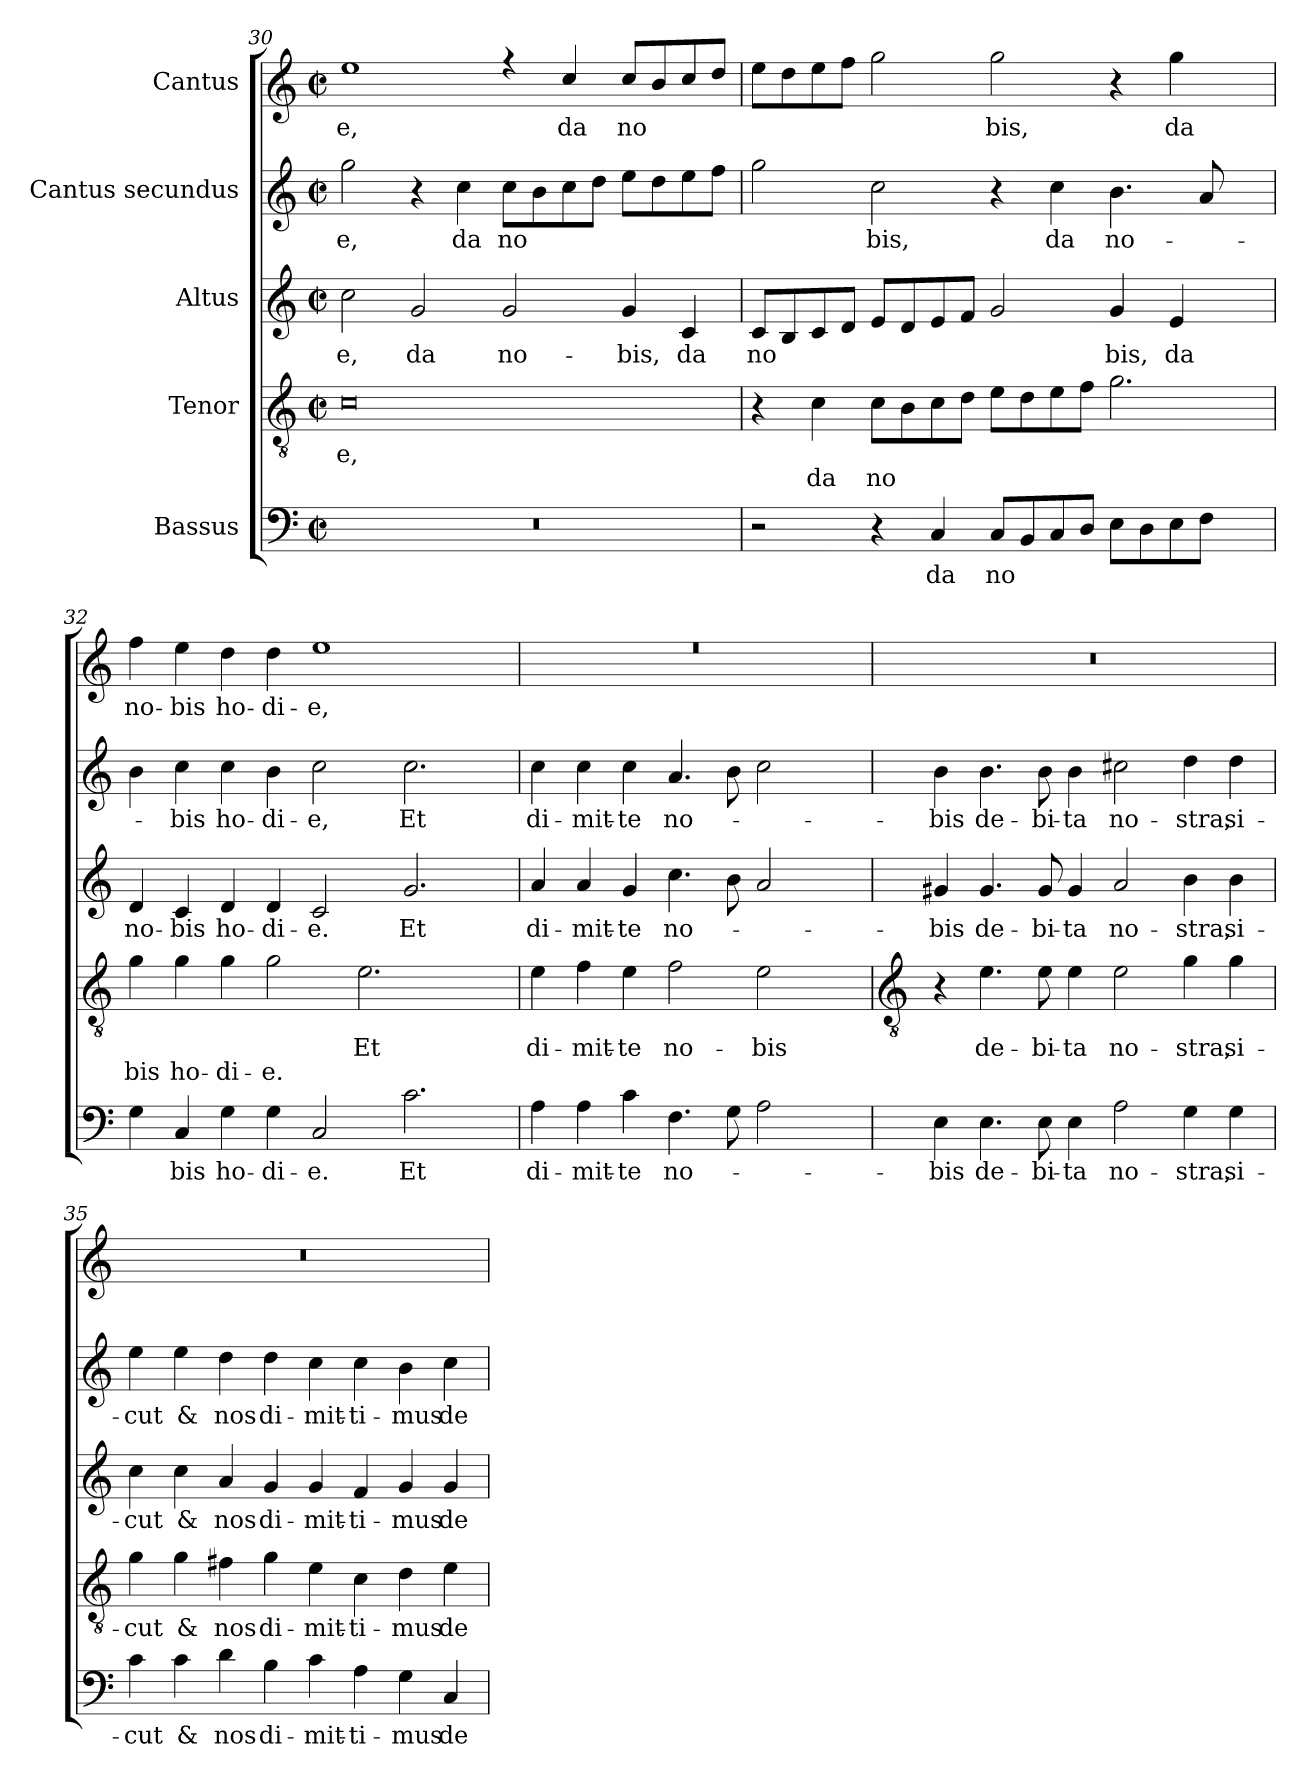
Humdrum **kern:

**kern	**text	**kern	**text	**text	**kern	**text	**kern	**text	**kern	**text
*part5	*part5	*part4	*part4	*part4	*part3	*part3	*part2	*part2	*part1	*part1
*staff5	*staff5	*staff4	*staff4	*staff4	*staff3	*staff3	*staff2	*staff2	*staff1	*staff1
*I"Bassus	*	*I"Tenor	*	*	*I"Altus	*	*I"Cantus secundus	*	*I"Cantus	*
*clefF4	*	*clefGv2	*	*	*clefG2	*	*clefG2	*	*clefG2	*
*k[]	*	*k[]	*	*	*k[]	*	*k[]	*	*k[]	*
*C:	*	*C:	*	*	*C:	*	*C:	*	*C:	*
*M4/2	*	*M4/2	*	*	*M4/2	*	*M4/2	*	*M4/2	*
*met(c|)	*	*met(c|)	*	*	*met(c|)	*	*met(c|)	*	*met(c|)	*
=30	=30	=30	=30	=30	=30	=30	=30	=30	=30	=30
!	!	!	!LO:LY:b	!	!	!LO:LY:b	!	!LO:LY:b	!	!LO:LY:b
*	*	*	*	*	*	*	*	*	*^	*
0r	.	0c	-e,	.	2cc	-e,	2gg	-e,	1ee	0ryy	-e,
!	!	!	!	!	!	!LO:LY:b	!	!	!	!	!
.	.	.	.	.	2g	da	4r	.	.	.	.
!	!	!	!	!	!	!	!	!LO:LY:b	!	!	!
.	.	.	.	.	.	.	4cc	da	.	.	.
!	!	!	!	!	!	!LO:LY:b	!	!LO:LY:b	!	!	!
.	.	.	.	.	2g	no-	8ccL	no	4r	.	.
.	.	.	.	.	.	.	8b	.	.	.	.
!	!	!	!	!	!	!	!	!	!	!	!LO:LY:b
.	.	.	.	.	.	.	8cc	.	4cc	.	da
.	.	.	.	.	.	.	8ddJ	.	.	.	.
!	!	!	!	!	!	!LO:LY:b	!	!	!	!	!LO:LY:b
.	.	.	.	.	4g	-bis,	8eeL	.	8ccL	.	no
.	.	.	.	.	.	.	8dd	.	8b	.	.
!	!	!	!	!	!	!LO:LY:b	!	!	!	!	!
.	.	.	.	.	4c	da	8ee	.	8cc	.	.
.	.	.	.	.	.	.	8ffJ	.	8ddJ	.	.
=31	=31	=31	=31	=31	=31	=31	=31	=31	=31	=31	=31
!	!	!	!	!	!	!LO:LY:b	!	!	!	!	!
2r	.	4r	.	.	8cL	no	2gg	.	8eeL	0ryy	.
.	.	.	.	.	8B	.	.	.	8dd	.	.
!	!	!	!	!LO:LY:b	!	!	!	!	!	!	!
.	.	4c	.	da	8c	.	.	.	8ee	.	.
.	.	.	.	.	8dJ	.	.	.	8ffJ	.	.
!	!	!	!	!LO:LY:b	!	!	!	!LO:LY:b	!	!	!
4r	.	8cL	.	no	8eL	.	2cc	bis,	2gg	.	.
.	.	8B	.	.	8d	.	.	.	.	.	.
!	!LO:LY:b	!	!	!	!	!	!	!	!	!	!
4C	da	8c	.	.	8e	.	.	.	.	.	.
.	.	8dJ	.	.	8fJ	.	.	.	.	.	.
!	!LO:LY:b	!	!	!	!	!	!	!	!	!	!LO:LY:b
8CL	no	8eL	.	.	2g	.	4r	.	2gg	.	bis,
8BB	.	8d	.	.	.	.	.	.	.	.	.
!	!	!	!	!	!	!	!	!LO:LY:b	!	!	!
8C	.	8e	.	.	.	.	4cc	da	.	.	.
8DJ	.	8fJ	.	.	.	.	.	.	.	.	.
!	!	!	!	!	!	!LO:LY:b	!	!LO:LY:b	!	!	!
8EL	.	2.g	.	.	4g	bis,	4.b	no-	4r	.	.
8D	.	.	.	.	.	.	.	.	.	.	.
!	!	!	!	!	!	!LO:LY:b	!	!	!	!	!LO:LY:b
8E	.	.	.	.	4e	da	.	.	4gg	.	da
8FJ	.	.	.	.	.	.	8a	.	.	.	.
4ryy	.	.	.	.	4ryy	.	4ryy	.	4ryy	4ryy	.
=32	=32	=32	=32	=32	=32	=32	=32	=32	=32	=32	=32
!	!	!	!	!LO:LY:b	!	!LO:LY:b	!	!	!	!	!LO:LY:b
4G	.	4g	.	bis	4d	no-	4b	.	4ff	1ryy	no-
!	!LO:LY:b	!	!	!LO:LY:b	!	!LO:LY:b	!	!LO:LY:b	!	!	!LO:LY:b
4C	bis	4g	.	ho-	4c	-bis	4cc	-bis	4ee	.	-bis
!	!LO:LY:b	!	!	!LO:LY:b	!	!LO:LY:b	!	!LO:LY:b	!	!	!LO:LY:b
4G	ho-	4g	.	-di-	4d	ho-	4cc	ho-	4dd	.	ho-
!	!LO:LY:b	!	!	!LO:LY:b	!	!LO:LY:b	!	!LO:LY:b	!	!	!LO:LY:b
4G	-di-	2g	.	-e.	4d	-di-	4b	-di-	4dd	.	-di-
!	!LO:LY:b	!	!	!	!	!LO:LY:b	!	!LO:LY:b	!	!	!LO:LY:b
2C	-e.	.	.	.	2c	-e.	2cc	-e,	1ee	2ryy	-e,
!	!	!	!LO:LY:b	!	!	!	!	!	!	!	!
.	.	2.e	Et	.	.	.	.	.	.	.	.
!	!LO:LY:b	!	!	!	!	!LO:LY:b	!	!LO:LY:b	!	!	!
2.c	Et	.	.	.	2.g	Et	2.cc	Et	.	2ryy	.
.	.	4ryy	.	.	.	.	.	.	4ryy	4ryy	.
=33	=33	=33	=33	=33	=33	=33	=33	=33	=33	=33	=33
!	!LO:LY:b	!	!LO:LY:b	!	!	!LO:LY:b	!	!LO:LY:b	!	!	!
4A	di-	4e	di-	.	4a	di-	4cc	di-	0r	0ryy	.
!	!LO:LY:b	!	!LO:LY:b	!	!	!LO:LY:b	!	!LO:LY:b	!	!	!
4A	-mit-	4f	-mit-	.	4a	-mit-	4cc	-mit-	.	.	.
!	!LO:LY:b	!	!LO:LY:b	!	!	!LO:LY:b	!	!LO:LY:b	!	!	!
4c	-te	4e	-te	.	4g	-te	4cc	-te	.	.	.
!	!LO:LY:b	!	!LO:LY:b	!	!	!LO:LY:b	!	!LO:LY:b	!	!	!
4.F	no-	2f	no-	.	4.cc	no-	4.a	no-	.	.	.
8G	.	.	.	.	8b	.	8b	.	.	.	.
!	!	!	!LO:LY:b	!	!	!	!	!	!	!	!
2A	.	2e	-bis	.	2a	.	2cc	.	.	.	.
4ryy	.	4ryy	.	.	4ryy	.	4ryy	.	.	.	.
*	*	*	*	*	*	*	*	*	*v	*v	*
!!LO:LB:g=z
=34	=34	=34	=34	=34	=34	=34	=34	=34	=34	=34
*	*	*clefGv2	*	*	*	*	*	*	*	*
!	!LO:LY:b	!	!	!	!	!LO:LY:b	!	!LO:LY:b	!	!
4E	-bis	4r	.	.	4g#X	-bis	4b	-bis	0r	.
!	!LO:LY:b	!	!LO:LY:b	!	!	!LO:LY:b	!	!LO:LY:b	!	!
4.E	de-	4.e	de-	.	4.g#	de-	4.b	de-	.	.
!	!LO:LY:b	!	!LO:LY:b	!	!	!LO:LY:b	!	!LO:LY:b	!	!
8E	-bi-	8e	-bi-	.	8g#	-bi-	8b	-bi-	.	.
!	!LO:LY:b	!	!LO:LY:b	!	!	!LO:LY:b	!	!LO:LY:b	!	!
4E	-ta	4e	-ta	.	4g#	-ta	4b	-ta	.	.
!	!LO:LY:b	!	!LO:LY:b	!	!	!LO:LY:b	!	!LO:LY:b	!	!
2A	no-	2e	no-	.	2a	no-	2cc#X	no-	.	.
!	!LO:LY:b	!	!LO:LY:b	!	!	!LO:LY:b	!	!LO:LY:b	!	!
4G	-stra,	4g	-stra,	.	4b	-stra,	4dd	-stra,	.	.
!	!LO:LY:b	!	!LO:LY:b	!	!	!LO:LY:b	!	!LO:LY:b	!	!
4G	si-	4g	si-	.	4b	si-	4dd	si-	.	.
=35	=35	=35	=35	=35	=35	=35	=35	=35	=35	=35
!	!LO:LY:b	!	!LO:LY:b	!	!	!LO:LY:b	!	!LO:LY:b	!	!
4c	-cut	4g	-cut	.	4cc	-cut	4ee	-cut	0r	.
!	!LO:LY:b	!	!LO:LY:b	!	!	!LO:LY:b	!	!LO:LY:b	!	!
4c	&	4g	&	.	4cc	&	4ee	&	.	.
!	!LO:LY:b	!	!LO:LY:b	!	!	!LO:LY:b	!	!LO:LY:b	!	!
4d	nos	4f#X	nos	.	4a	nos	4dd	nos	.	.
!	!LO:LY:b	!	!LO:LY:b	!	!	!LO:LY:b	!	!LO:LY:b	!	!
4B	di-	4g	di-	.	4g	di-	4dd	di-	.	.
!	!LO:LY:b	!	!LO:LY:b	!	!	!LO:LY:b	!	!LO:LY:b	!	!
4c	-mit-	4e	-mit-	.	4g	-mit-	4cc	-mit-	.	.
!	!LO:LY:b	!	!LO:LY:b	!	!	!LO:LY:b	!	!LO:LY:b	!	!
4A	-ti-	4c	-ti-	.	4f	-ti-	4cc	-ti-	.	.
!	!LO:LY:b	!	!LO:LY:b	!	!	!LO:LY:b	!	!LO:LY:b	!	!
4G	-mus	4d	-mus	.	4g	-mus	4b	-mus	.	.
!	!LO:LY:b	!	!LO:LY:b	!	!	!LO:LY:b	!	!LO:LY:b	!	!
4C	de-	4e	de-	.	4g	de-	4cc	de-	.	.
=	=	=	=	=	=	=	=	=	=	=
*-	*-	*-	*-	*-	*-	*-	*-	*-	*-	*-
